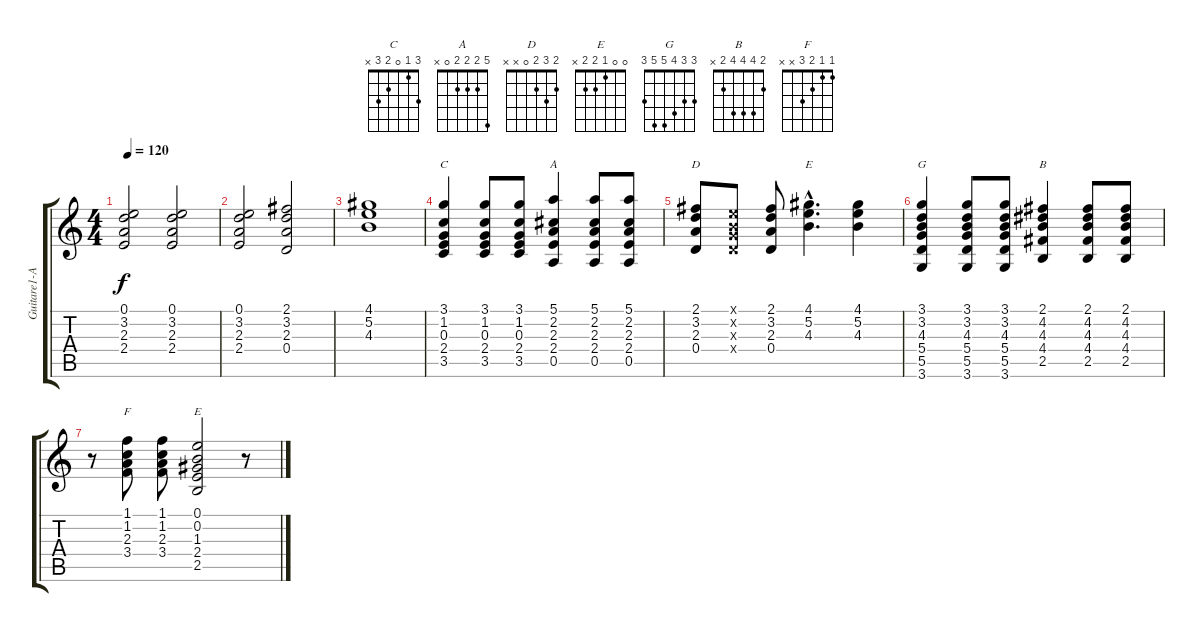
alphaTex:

\track ("Guitare1-Accords" "Guitare1-A") {instrument acousticguitarnylon}
\staff {score tabs}
\tuning (E4 B3 G3 D3 A2 E2) {hide}
\chord ("C" 3 1 0 2 3 x)
\chord ("A" 5 2 2 2 0 x)
\chord ("D" 2 3 2 0 x x)
\chord ("E" 4 5 4 x x x)
\chord ("G" 3 3 4 5 5 3)
\chord ("B" 2 4 4 4 2 x)
\chord ("F" 1 1 2 3 x x)
\chord ("E" 0 0 1 2 2 x)
\ts (4 4)
\tempo 120
\clef g2
\ks c
(0.1 3.2 2.3 2.4).2{dy f} (0.1 3.2 2.3 2.4).2 |
(0.1 3.2 2.3 2.4).2 (2.1 3.2 2.3 0.4).2 |
(4.1 5.2 4.3).1 |
(3.1 1.2 0.3 2.4 3.5).4{ch "C" volume 14} (3.1 1.2 0.3 2.4 3.5).8 (3.1 1.2 0.3 2.4 3.5).8 (5.1 2.2 2.3 2.4 0.5).4{ch "A"} (5.1 2.2 2.3 2.4 0.5).8 (5.1 2.2 2.3 2.4 0.5).8 |
(2.1 3.2 2.3 0.4).8{ch "D"} (0.1{x} 0.2{x} 0.3{x} 0.4{x}).8 (2.1 3.2 2.3 0.4).8 (4.1{hac} 5.2{hac} 4.3{hac}).4{d ch "E"} (4.1 5.2 4.3).4 |
(3.1 3.2 4.3 5.4 5.5 3.6).4{ch "G"} (3.1 3.2 4.3 5.4 5.5 3.6).8 (3.1 3.2 4.3 5.4 5.5 3.6).8 (2.1 4.2 4.3 4.4 2.5).4{ch "B"} (2.1 4.2 4.3 4.4 2.5).8 (2.1 4.2 4.3 4.4 2.5).8 |
r.8 (1.1 1.2 2.3 3.4).8{ch "F"} (1.1 1.2 2.3 3.4).8 (0.1 0.2 1.3 2.4 2.5).2{ch "E"} r.8
